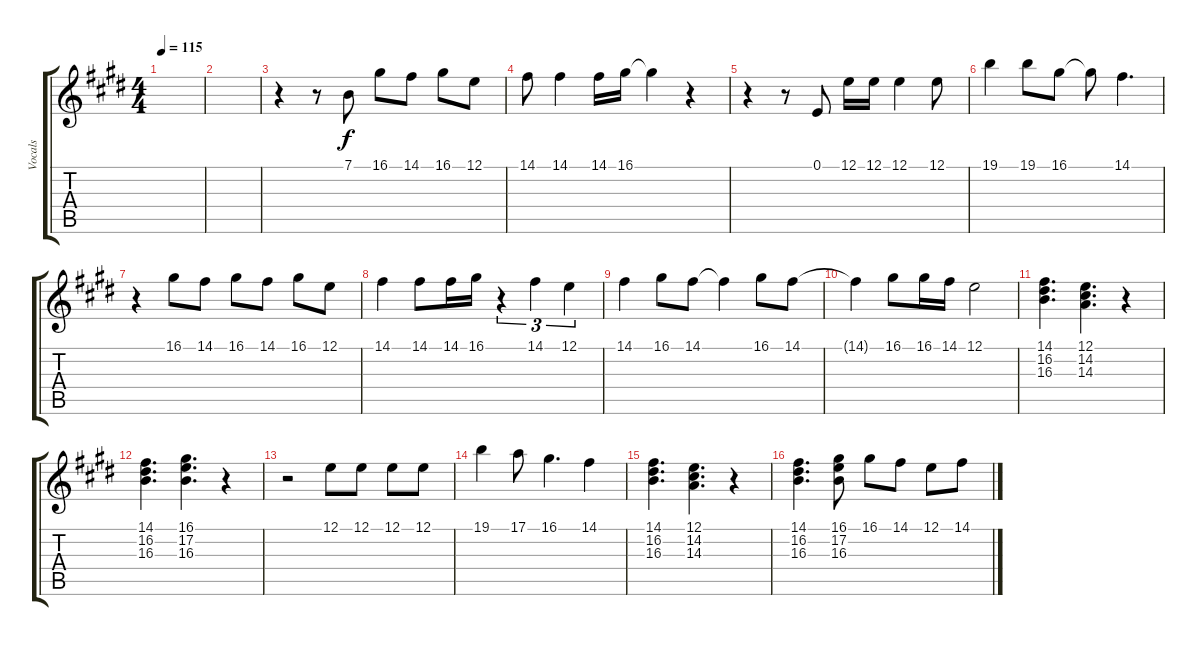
\track ("Vocals" "Vocals") {instrument piccolo}
\staff {score tabs}
\tuning (E4 B3 G3 D3 A2 E2) {hide}
\ts (4 4)
\tempo 115
\clef g2
\ks c#minor
|
|
r.4 r.8 7.1.8 16.1.8 14.1.8 16.1.8 12.1.8 |
14.1.8 14.1.4 14.1.16 16.1.16 16.1{t}.4 r.4 |
r.4 r.8 0.1.8 12.1.16 12.1.16 12.1.4 12.1.8 |
19.1.4 19.1.8 16.1.8 16.1{t}.8 14.1.4{d} |
r.4 16.1.8 14.1.8 16.1.8 14.1.8 16.1.8 12.1.8 |
14.1.4 14.1.8 14.1.16 16.1.16 r.4{tu (3 2)} 14.1.4{tu (3 2)} 12.1.4{tu (3 2)} |
14.1.4 16.1.8 14.1.8 14.1{t}.4 16.1.8 14.1.8 |
14.1{t}.4 16.1.8 16.1.16 14.1.16 12.1.2 |
(14.1 16.2 16.3).4{d} (12.1 14.2 14.3).4{d} r.4 |
(14.1 16.2 16.3).4{d} (16.1 17.2 16.3).4{d} r.4 |
r.2 12.1.8 12.1.8 12.1.8 12.1.8 |
19.1.4 17.1.8 16.1.4{d} 14.1.4 |
(14.1 16.2 16.3).4{d} (12.1 14.2 14.3).4{d} r.4 |
(14.1 16.2 16.3).4{d} (16.1 17.2 16.3).8 16.1.8 14.1.8 12.1.8 14.1.8
